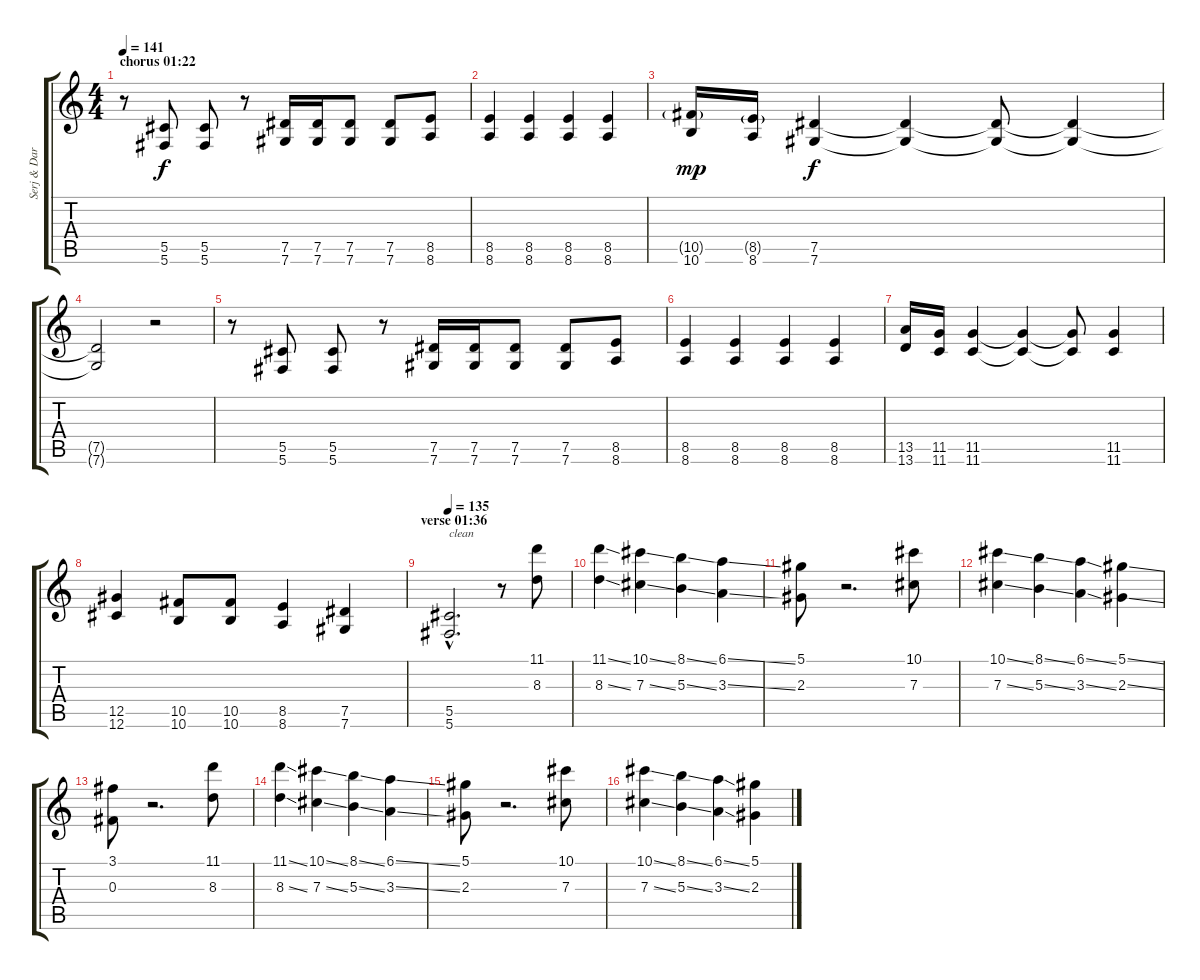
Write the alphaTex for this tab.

\track ("Serj & Daron (Vocals)" "Serj & Dar") {instrument banjo}
\staff {score tabs}
\tuning (Eb4 Bb3 Gb3 Db3 Ab2 Db2) {hide}
\displaytranspose 12
\ts (4 4)
\section ("" "chorus 01:22")
\tempo 141
\clef g2
\ks c
r.8{dy f} (5.5 5.6).8 (5.5 5.6).8 r.8 (7.5 7.6).16 (7.5 7.6).16 (7.5 7.6).8 (7.5 7.6).8 (8.5 8.6).8 |
(8.5 8.6).4 (8.5 8.6).4 (8.5 8.6).4 (8.5 8.6).4 |
(10.5{g} 10.6).16{dy mp} (8.5{g} 8.6).16 (7.5 7.6).4{dy f} (7.5{t} 7.6{t}).4 (7.5{t} 7.6{t}).8 (7.5{t} 7.6{t}).4 |
(7.5{t} 7.6{t}).2 r.2 |
r.8 (5.5 5.6).8 (5.5 5.6).8 r.8 (7.5 7.6).16 (7.5 7.6).16 (7.5 7.6).8 (7.5 7.6).8 (8.5 8.6).8 |
(8.5 8.6).4 (8.5 8.6).4 (8.5 8.6).4 (8.5 8.6).4 |
(13.5 13.6).16 (11.5 11.6).16 (11.5 11.6).4 (11.5{t} 11.6{t}).4 (11.5{t} 11.6{t}).8 (11.5 11.6).4 |
(12.5 12.6).4 (10.5 10.6).8 (10.5 10.6).8 (8.5 8.6).4 (7.5 7.6).4 |
\section ("" "verse 01:36")
\tempo 135
(5.5{hac} 5.6{hac}).2{d txt "clean"} r.8 (11.1 8.3).8 |
(11.1{ss} 8.3{ss}).4 (10.1{ss} 7.3{ss}).4 (8.1{ss} 5.3{ss}).4 (6.1{ss} 3.3{ss}).4 |
(5.1 2.3).8 r.2{d} (10.1 7.3).8 |
(10.1{ss} 7.3{ss}).4 (8.1{ss} 5.3{ss}).4 (6.1{ss} 3.3{ss}).4 (5.1{ss} 2.3{ss}).4 |
(3.1 0.3).8 r.2{d} (11.1 8.3).8 |
(11.1{ss} 8.3{ss}).4 (10.1{ss} 7.3{ss}).4 (8.1{ss} 5.3{ss}).4 (6.1{ss} 3.3{ss}).4 |
(5.1 2.3).8 r.2{d} (10.1 7.3).8 |
(10.1{ss} 7.3{ss}).4 (8.1{ss} 5.3{ss}).4 (6.1{ss} 3.3{ss}).4 (5.1{ss} 2.3{ss}).4
